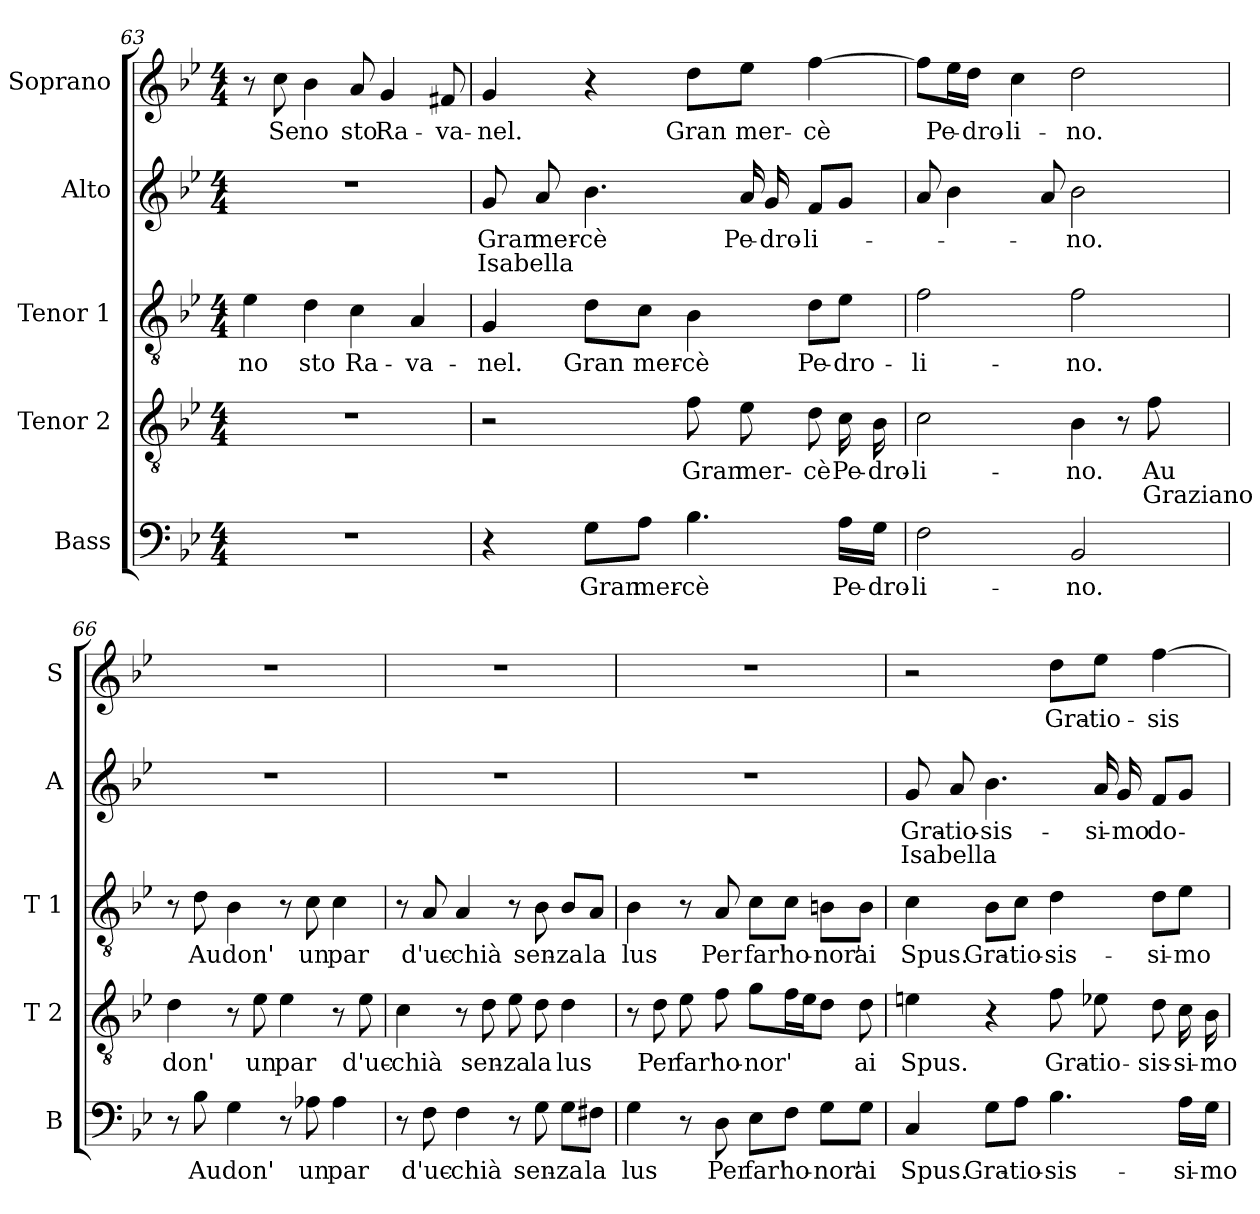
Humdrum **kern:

**kern	**text	**kern	**text	**text	**kern	**text	**kern	**text	**text	**kern	**text
*part5	*part5	*part4	*part4	*part4	*part3	*part3	*part2	*part2	*part2	*part1	*part1
*staff5	*staff5	*staff4	*staff4	*staff4	*staff3	*staff3	*staff2	*staff2	*staff2	*staff1	*staff1
*I"Bass	*	*I"Tenor 2	*	*	*I"Tenor 1	*	*I"Alto	*	*	*I"Soprano	*
*I'B	*	*I'T 2	*	*	*I'T 1	*	*I'A	*	*	*I'S	*
*clefF4	*	*clefGv2	*	*	*clefGv2	*	*clefG2	*	*	*clefG2	*
*k[b-e-]	*	*k[b-e-]	*	*	*k[b-e-]	*	*k[b-e-]	*	*	*k[b-e-]	*
*B-:	*	*B-:	*	*	*B-:	*	*B-:	*	*	*B-:	*
*M4/4	*	*M4/4	*	*	*M4/4	*	*M4/4	*	*	*M4/4	*
=63	=63	=63	=63	=63	=63	=63	=63	=63	=63	=63	=63
!	!	!	!	!	!	!LO:LY:b	!	!	!	!	!
1r	.	1r	.	.	4e-\	no	1r	.	.	8r	.
!	!	!	!	!	!	!	!	!	!	!	!LO:LY:b
.	.	.	.	.	.	.	.	.	.	8cc\	Se
!	!	!	!	!	!	!LO:LY:b	!	!	!	!	!LO:LY:b
.	.	.	.	.	4d\	sto	.	.	.	4b-\	no
!	!	!	!	!	!	!LO:LY:b	!	!	!	!	!LO:LY:b
.	.	.	.	.	4c\	Ra-	.	.	.	8a/	sto
!	!	!	!	!	!	!	!	!	!	!	!LO:LY:b
.	.	.	.	.	.	.	.	.	.	4g/	Ra-
!	!	!	!	!	!	!LO:LY:b	!	!	!	!	!
.	.	.	.	.	4A/	-va-	.	.	.	.	.
!	!	!	!	!	!	!	!	!	!	!	!LO:LY:b
.	.	.	.	.	.	.	.	.	.	8f#X/	-va-
!!LO:LB:g=z
=64	=64	=64	=64	=64	=64	=64	=64	=64	=64	=64	=64
!	!	!	!	!	!	!LO:LY:b	!	!LO:LY:b	!LO:LY:a	!	!LO:LY:b
4r	.	2r	.	.	4G/	-nel.	8g/	Gran	Isabella	4g/	-nel.
!	!	!	!	!	!	!	!	!LO:LY:b	!	!	!
.	.	.	.	.	.	.	8a/	mer-	.	.	.
!	!LO:LY:b	!	!	!	!	!LO:LY:b	!	!LO:LY:b	!	!	!
8G\L	Gran	.	.	.	8d\L	Gran	4.b-\	-cè	.	4r	.
!	!LO:LY:b	!	!	!	!	!LO:LY:b	!	!	!	!	!
8A\J	mer-	.	.	.	8c\J	mer-	.	.	.	.	.
!	!LO:LY:b	!	!LO:LY:b	!	!	!LO:LY:b	!	!	!	!	!LO:LY:b
4.B-\	-cè	8f\	Gran	.	4B-\	-cè	.	.	.	8dd\L	Gran
!	!	!	!LO:LY:b	!	!	!	!	!LO:LY:b	!	!	!LO:LY:b
.	.	8e-\	mer-	.	.	.	16a/	Pe-	.	8ee-\J	mer-
!	!	!	!	!	!	!	!	!LO:LY:b	!	!	!
.	.	.	.	.	.	.	16g/	-dro-	.	.	.
!	!	!	!LO:LY:b	!	!	!LO:LY:b	!	!LO:LY:b	!	!	!LO:LY:b
.	.	8d\	-cè	.	8d\L	Pe-	8f/L	-li-	.	[4ff\	-cè
!	!LO:LY:b	!	!LO:LY:b	!	!	!LO:LY:b	!	!	!	!	!
16A\LL	Pe-	16c\	Pe-	.	8e-\J	-dro-	8g/J	.	.	.	.
!	!LO:LY:b	!	!LO:LY:b	!	!	!	!	!	!	!	!
16G\JJ	-dro-	16B-\	-dro-	.	.	.	.	.	.	.	.
=65	=65	=65	=65	=65	=65	=65	=65	=65	=65	=65	=65
!	!LO:LY:b	!	!LO:LY:b	!	!	!LO:LY:b	!	!	!	!	!
2F\	-li-	2c\	-li-	.	2f\	-li-	8a/	.	.	8ff\L]	.
!	!	!	!	!	!	!	!	!	!	!	!LO:LY:b
.	.	.	.	.	.	.	4b-\	.	.	16ee-\L	Pe-
!	!	!	!	!	!	!	!	!	!	!	!LO:LY:b
.	.	.	.	.	.	.	.	.	.	16dd\JJ	-dro-
!	!	!	!	!	!	!	!	!	!	!	!LO:LY:b
.	.	.	.	.	.	.	.	.	.	4cc\	-li-
.	.	.	.	.	.	.	8a/	.	.	.	.
!	!LO:LY:b	!	!LO:LY:b	!	!	!LO:LY:b	!	!LO:LY:b	!	!	!LO:LY:b
2BB-/	-no.	4B-\	-no.	.	2f\	-no.	2b-\	-no.	.	2dd\	-no.
.	.	8r	.	.	.	.	.	.	.	.	.
!	!	!	!LO:LY:b	!LO:LY:a	!	!	!	!	!	!	!
.	.	8f\	Au	Graziano	.	.	.	.	.	.	.
=66	=66	=66	=66	=66	=66	=66	=66	=66	=66	=66	=66
!	!	!	!LO:LY:b	!	!	!	!	!	!	!	!
8r	.	4d\	don'	.	8r	.	1r	.	.	1r	.
!	!LO:LY:b	!	!	!	!	!LO:LY:b	!	!	!	!	!
8B-\	Au	.	.	.	8d\	Au	.	.	.	.	.
!	!LO:LY:b	!	!	!	!	!LO:LY:b	!	!	!	!	!
4G\	don'	8r	.	.	4B-\	don'	.	.	.	.	.
!	!	!	!LO:LY:b	!	!	!	!	!	!	!	!
.	.	8e-\	un	.	.	.	.	.	.	.	.
!	!	!	!LO:LY:b	!	!	!	!	!	!	!	!
8r	.	4e-\	par	.	8r	.	.	.	.	.	.
!	!LO:LY:b	!	!	!	!	!LO:LY:b	!	!	!	!	!
8A-X\	un	.	.	.	8c\	un	.	.	.	.	.
!	!LO:LY:b	!	!	!	!	!LO:LY:b	!	!	!	!	!
4A-\	par	8r	.	.	4c\	par	.	.	.	.	.
!	!	!	!LO:LY:b	!	!	!	!	!	!	!	!
.	.	8e-\	d'uc-	.	.	.	.	.	.	.	.
!!LO:PB:g=z
=67	=67	=67	=67	=67	=67	=67	=67	=67	=67	=67	=67
!	!	!	!LO:LY:b	!	!	!	!	!	!	!	!
8r	.	4c\	-chià	.	8r	.	1r	.	.	1r	.
!	!LO:LY:b	!	!	!	!	!LO:LY:b	!	!	!	!	!
8F\	d'uc-	.	.	.	8A/	d'uc-	.	.	.	.	.
!	!LO:LY:b	!	!	!	!	!LO:LY:b	!	!	!	!	!
4F\	-chià	8r	.	.	4A/	-chià	.	.	.	.	.
!	!	!	!LO:LY:b	!	!	!	!	!	!	!	!
.	.	8d\	sen-	.	.	.	.	.	.	.	.
!	!	!	!LO:LY:b	!	!	!	!	!	!	!	!
8r	.	8e-\	-za	.	8r	.	.	.	.	.	.
!	!LO:LY:b	!	!LO:LY:b	!	!	!LO:LY:b	!	!	!	!	!
8G\	sen-	8d\	la	.	8B-\	sen-	.	.	.	.	.
!	!LO:LY:b	!	!LO:LY:b	!	!	!LO:LY:b	!	!	!	!	!
8G\L	-za	4d\	lus	.	8B-/L	-za	.	.	.	.	.
!	!LO:LY:b	!	!	!	!	!LO:LY:b	!	!	!	!	!
8F#X\J	la	.	.	.	8A/J	la	.	.	.	.	.
=68	=68	=68	=68	=68	=68	=68	=68	=68	=68	=68	=68
!	!LO:LY:b	!	!	!	!	!LO:LY:b	!	!	!	!	!
4G\	lus	8r	.	.	4B-\	lus	1r	.	.	1r	.
!	!	!	!LO:LY:b	!	!	!	!	!	!	!	!
.	.	8d\	Per	.	.	.	.	.	.	.	.
!	!	!	!LO:LY:b	!	!	!	!	!	!	!	!
8r	.	8e-\	far'	.	8r	.	.	.	.	.	.
!	!LO:LY:b	!	!LO:LY:b	!	!	!LO:LY:b	!	!	!	!	!
8D\	Per	8f\	ho-	.	8A/	Per	.	.	.	.	.
!	!LO:LY:b	!	!LO:LY:b	!	!	!LO:LY:b	!	!	!	!	!
8E-\L	far'	8g\L	-nor'	.	8c\L	far'	.	.	.	.	.
!	!LO:LY:b	!	!	!	!	!LO:LY:b	!	!	!	!	!
8F\J	ho-	16f\L	.	.	8c\J	ho-	.	.	.	.	.
.	.	16e-\J	.	.	.	.	.	.	.	.	.
!	!LO:LY:b	!	!	!	!	!LO:LY:b	!	!	!	!	!
8G\L	-nor'	8d\J	.	.	8Bn\L	-nor'	.	.	.	.	.
!	!LO:LY:b	!	!LO:LY:b	!	!	!LO:LY:b	!	!	!	!	!
8G\J	ai	8d\	ai	.	8B\J	ai	.	.	.	.	.
=69	=69	=69	=69	=69	=69	=69	=69	=69	=69	=69	=69
!	!LO:LY:b	!	!LO:LY:b	!	!	!LO:LY:b	!	!LO:LY:b	!LO:LY:a	!	!
4C/	Spus.	4en\	Spus.	.	4c\	Spus.	8g/	Gra-	Isabella	2r	.
!	!	!	!	!	!	!	!	!LO:LY:b	!	!	!
.	.	.	.	.	.	.	8a/	-tio-	.	.	.
!	!LO:LY:b	!	!	!	!	!LO:LY:b	!	!LO:LY:b	!	!	!
8G\L	Gra-	4r	.	.	8B-\L	Gra-	4.b-\	-sis-	.	.	.
!	!LO:LY:b	!	!	!	!	!LO:LY:b	!	!	!	!	!
8A\J	-tio-	.	.	.	8c\J	-tio-	.	.	.	.	.
!	!LO:LY:b	!	!LO:LY:b	!	!	!LO:LY:b	!	!	!	!	!LO:LY:b
4.B-\	-sis-	8f\	Gra-	.	4d\	-sis-	.	.	.	8dd\L	Gra-
!	!	!	!LO:LY:b	!	!	!	!	!LO:LY:b	!	!	!LO:LY:b
.	.	8e-X\	-tio-	.	.	.	16a/	-si-	.	8ee-\J	-tio-
!	!	!	!	!	!	!	!	!LO:LY:b	!	!	!
.	.	.	.	.	.	.	16g/	-mo	.	.	.
!	!	!	!LO:LY:b	!	!	!LO:LY:b	!	!LO:LY:b	!	!	!LO:LY:b
.	.	8d\	-sis-	.	8d\L	-si-	8f/L	do-	.	[4ff\	-sis-
!	!LO:LY:b	!	!LO:LY:b	!	!	!LO:LY:b	!	!	!	!	!
16A\LL	-si-	16c\	-si-	.	8e-\J	-mo	8g/J	.	.	.	.
!	!LO:LY:b	!	!LO:LY:b	!	!	!	!	!	!	!	!
16G\JJ	-mo	16B-\	-mo	.	.	.	.	.	.	.	.
=	=	=	=	=	=	=	=	=	=	=	=
*-	*-	*-	*-	*-	*-	*-	*-	*-	*-	*-	*-
